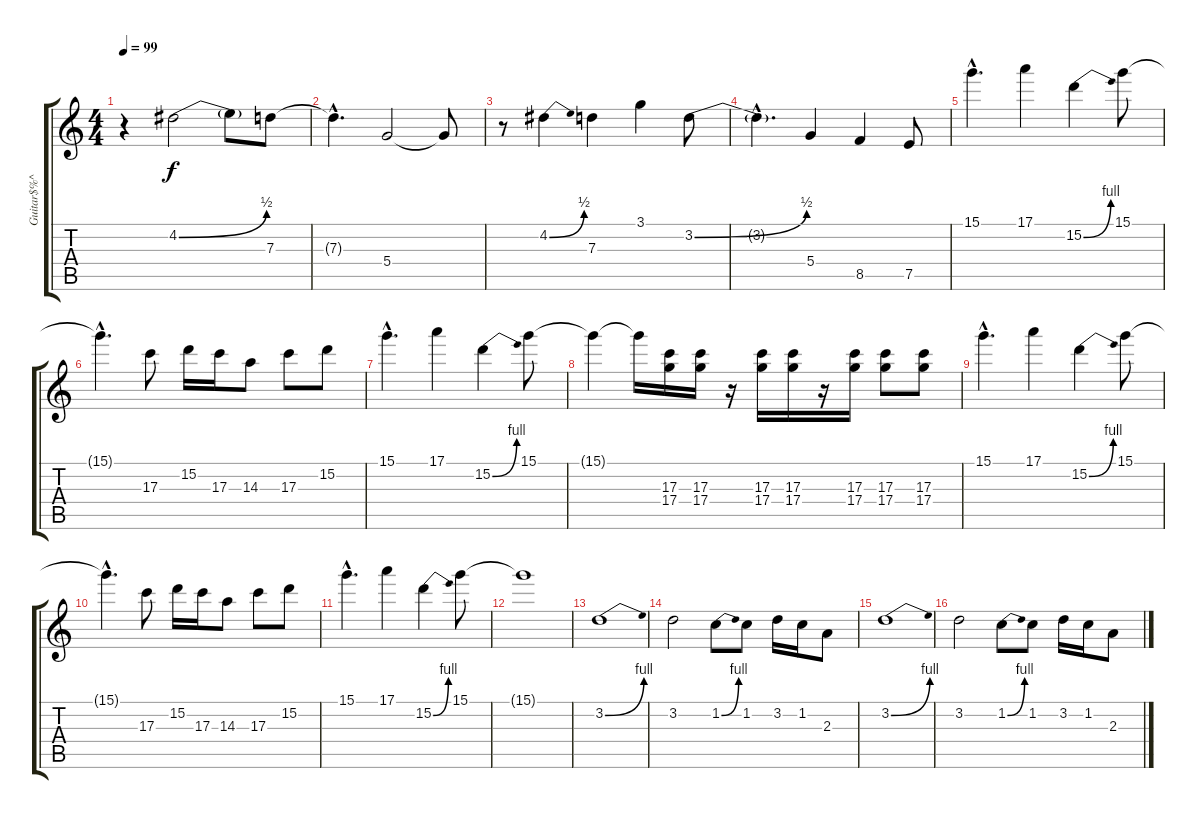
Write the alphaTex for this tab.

\track ("Guitar$%^" "Guitar$%^") {instrument overdrivenguitar}
\staff {score tabs}
\tuning (E4 B3 G3 D3 A2 E2) {hide}
\ts (4 4)
\tempo 99
\clef g2
\ks c
r.4{dy f} 4.2{be (bend 0 0 60 2)}.2 4.2{t}.8 7.3.8 |
7.3{hac t}.4{d} 5.4.2 5.4{t}.8 |
r.8 4.2{be (bend 0 0 60 2)}.4 7.3.4 3.1.4 3.2{be (bend 0 0 60 2)}.8 |
3.2{hac t}.4{d} 5.4.4 8.5.4 7.5.8 |
15.1{hac}.4{d} 17.1.4 15.2{be (bend 0 0 60 4)}.4 15.1.8 |
15.1{hac t}.4{d} 17.3.8 15.2.16 17.3.16 14.3.8 17.3.8 15.2.8 |
15.1{hac}.4{d} 17.1.4 15.2{be (bend 0 0 60 4)}.4 15.1.8 |
15.1{t}.4 15.1{t}.16 (17.3 17.4).16 (17.3 17.4).16 r.16 (17.3 17.4).16 (17.3 17.4).16 r.16 (17.3 17.4).16 (17.3 17.4).8 (17.3 17.4).8 |
15.1{hac}.4{d} 17.1.4 15.2{be (bend 0 0 60 4)}.4 15.1.8 |
15.1{hac t}.4{d} 17.3.8 15.2.16 17.3.16 14.3.8 17.3.8 15.2.8 |
15.1{hac}.4{d} 17.1.4 15.2{be (bend 0 0 60 4)}.4 15.1.8 |
15.1{t}.1 |
3.2{be (bend 0 0 60 4)}.1{volume 12 balance 5 instrument overdrivenguitar} |
3.2.2 1.2{be (bend 0 0 60 4)}.8 1.2.8 3.2.16 1.2.16 2.3.8 |
3.2{be (bend 0 0 60 4)}.1 |
3.2.2 1.2{be (bend 0 0 60 4)}.8 1.2.8 3.2.16 1.2.16 2.3.8
